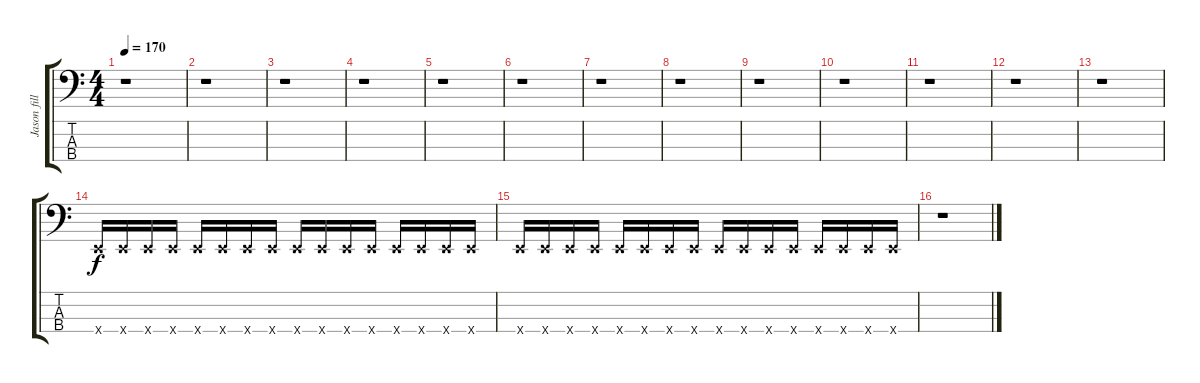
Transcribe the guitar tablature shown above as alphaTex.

\track ("Jason fills" "Jason fill") {instrument electricbassfinger}
\staff {score tabs}
\tuning (G2 D2 A1 E1) {hide}
\ts (4 4)
\tempo 170
\clef f4
\ks c
r.1{dy f} |
r.1 |
r.1 |
r.1 |
r.1 |
r.1 |
r.1 |
r.1 |
r.1 |
r.1 |
r.1 |
r.1 |
r.1 |
0.4{x}.16 0.4{x}.16 0.4{x}.16 0.4{x}.16 0.4{x}.16 0.4{x}.16 0.4{x}.16 0.4{x}.16 0.4{x}.16 0.4{x}.16 0.4{x}.16 0.4{x}.16 0.4{x}.16 0.4{x}.16 0.4{x}.16 0.4{x}.16 |
0.4{x}.16 0.4{x}.16 0.4{x}.16 0.4{x}.16 0.4{x}.16 0.4{x}.16 0.4{x}.16 0.4{x}.16 0.4{x}.16 0.4{x}.16 0.4{x}.16 0.4{x}.16 0.4{x}.16 0.4{x}.16 0.4{x}.16 0.4{x}.16 |
r.1
